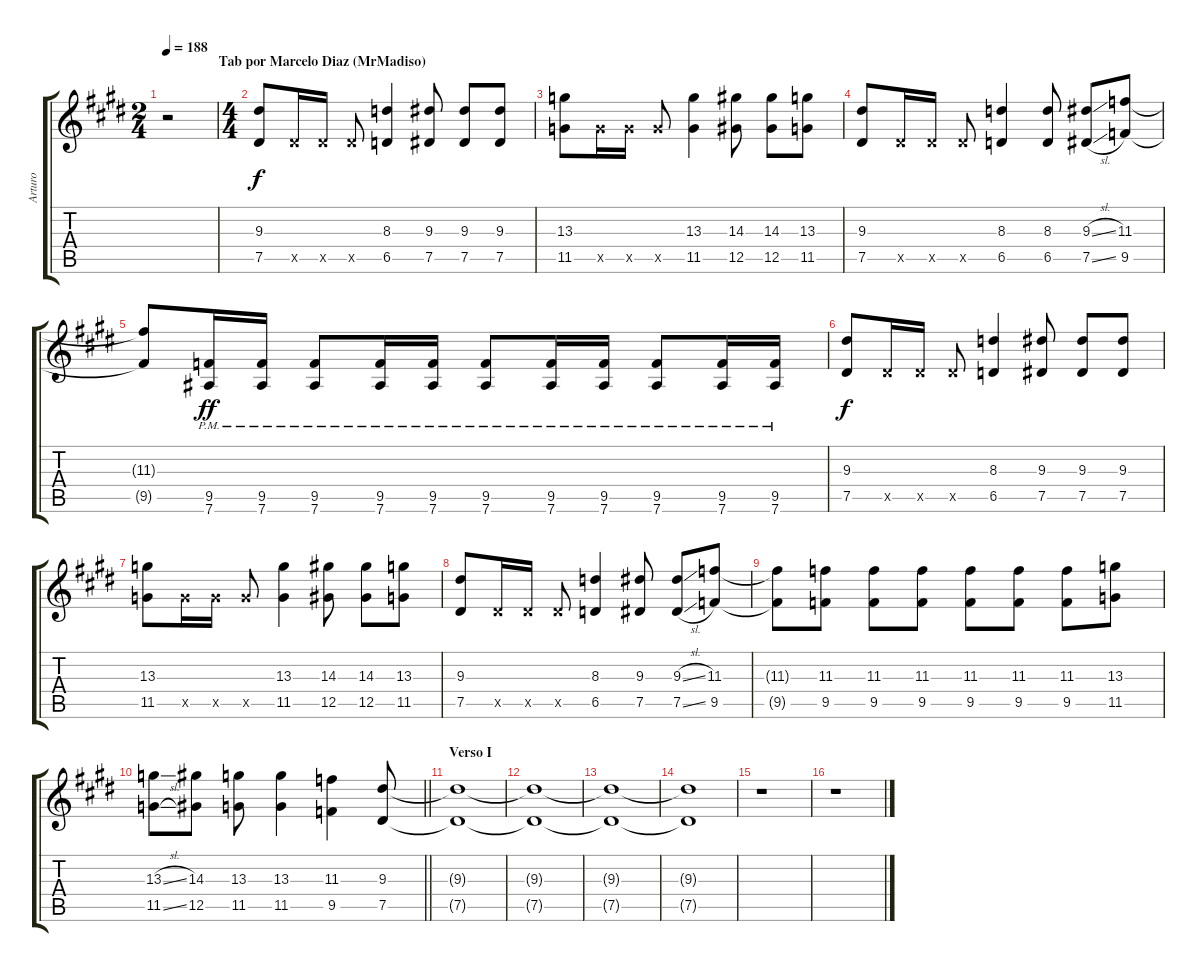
\track ("Arturo" "Arturo") {instrument distortionguitar}
\staff {score tabs}
\tuning (Eb4 Bb3 Gb3 Db3 Ab2 Eb2) {hide}
\ts (2 4)
\section ("" "                Tab por Marcelo Diaz (MrMadiso)")
\tempo 188
\clef g2
\ks e
r.2{dy f instrument distortionguitar} |
\ts (4 4)
(9.3 7.5).8 7.5{x}.16 7.5{x}.16 7.5{x}.8 (8.3 6.5).4 (9.3 7.5).8 (9.3 7.5).8 (9.3 7.5).8 |
(13.3 11.5).8 11.5{x}.16 11.5{x}.16 11.5{x}.8 (13.3 11.5).4 (14.3 12.5).8 (14.3 12.5).8 (13.3 11.5).8 |
(9.3 7.5).8 7.5{x}.16 7.5{x}.16 7.5{x}.8 (8.3 6.5).4 (8.3 6.5).8 (9.3{sl} 7.5{sl}).8 (11.3 9.5).8 |
(11.3{t} 9.5{t}).8 (9.5{pm} 7.6{pm}).16{dy ff} (9.5{pm} 7.6{pm}).16 (9.5{pm} 7.6{pm}).8 (9.5{pm} 7.6{pm}).16 (9.5{pm} 7.6{pm}).16 (9.5{pm} 7.6{pm}).8 (9.5{pm} 7.6{pm}).16 (9.5{pm} 7.6{pm}).16 (9.5{pm} 7.6{pm}).8 (9.5{pm} 7.6{pm}).16 (9.5{pm} 7.6{pm}).16 |
(9.3 7.5).8{dy f} 7.5{x}.16 7.5{x}.16 7.5{x}.8 (8.3 6.5).4 (9.3 7.5).8 (9.3 7.5).8 (9.3 7.5).8 |
(13.3 11.5).8 11.5{x}.16 11.5{x}.16 11.5{x}.8 (13.3 11.5).4 (14.3 12.5).8 (14.3 12.5).8 (13.3 11.5).8 |
(9.3 7.5).8 7.5{x}.16 7.5{x}.16 7.5{x}.8 (8.3 6.5).4 (9.3 7.5).8 (9.3{sl} 7.5{sl}).8 (11.3 9.5).8 |
(11.3{t} 9.5{t}).8 (11.3 9.5).8 (11.3 9.5).8 (11.3 9.5).8 (11.3 9.5).8 (11.3 9.5).8 (11.3 9.5).8 (13.3 11.5).8 |
\barLineRight lightlight
(13.3{sl} 11.5{sl}).8 (14.3 12.5).8 (13.3 11.5).8 (13.3 11.5).4 (11.3 9.5).4 (9.3 7.5).8 |
\section ("" "Verso I")
(9.3{t} 7.5{t}).1{volume 0} |
(9.3{t} 7.5{t}).1 |
(9.3{t} 7.5{t}).1 |
(9.3{t} 7.5{t}).1 |
r.1 |
r.1
